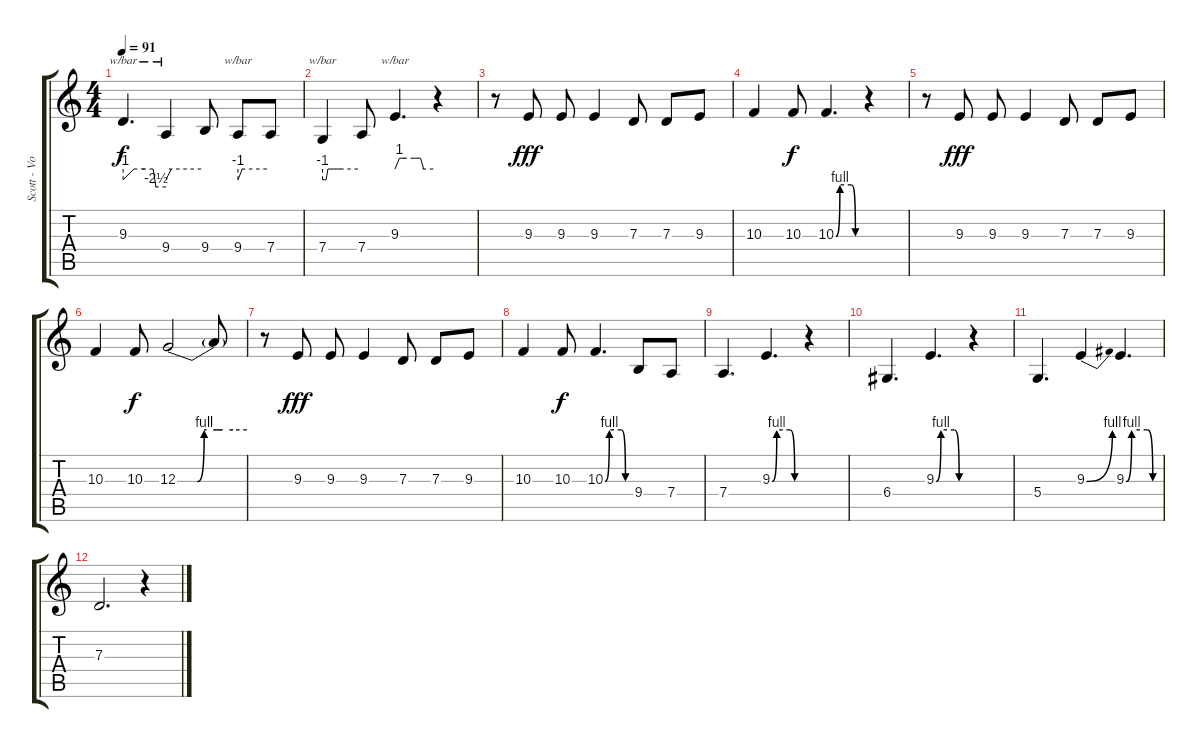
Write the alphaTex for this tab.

\track ("Scott - Voz" "Scott - Vo") {instrument lead2sawtooth}
\staff {score tabs}
\tuning (E4 B3 G3 D3 A2 E2) {hide}
\ts (4 4)
\tempo 91
\clef g2
\ks c
9.3.4{d tbe (custom default 0 -4 15 0 30 0 42 0 46 -10 60 -10) dy f} 9.4.4{tbe (custom default 0 -4 9 0 60 0)} 9.4.8 9.4.8{tbe (custom default 0 -4 9 0 60 0)} 7.4.8 |
7.4.4{tbe (custom default 0 -4 6 -4 9 0 11 0 19 0 30 0 60 0)} 7.4.8 9.3.4{d tbe (custom default 0 0 7 4 15 4 30 4 40 4 45 0 60 0)} r.4 |
r.8 9.3.8{dy fff} 9.3.8 9.3.4 7.3.8 7.3.8 9.3.8 |
10.3.4 10.3.8{dy f} 10.3{be (custom 0 0 10 4 38 4 48 0 60 0)}.4{d} r.4 |
r.8 9.3.8{dy fff} 9.3.8 9.3.4 7.3.8 7.3.8 9.3.8 |
10.3.4 10.3.8{dy f} 12.3{be (custom 0 0 17 0 23 4 25 4 34 4 39 4 48 4 60 4)}.2 12.3{t}.8 |
r.8 9.3.8{dy fff} 9.3.8 9.3.4 7.3.8 7.3.8 9.3.8 |
10.3.4 10.3.8{dy f} 10.3{be (custom 0 0 10 4 38 4 48 0 60 0)}.4{d} 9.4.8 7.4.8 |
7.4.4{d} 9.3{be (custom 0 0 10 4 38 4 48 0 60 0)}.4{d} r.4 |
6.4.4{d} 9.3{be (custom 0 0 10 4 38 4 48 0 60 0)}.4{d} r.4 |
5.4.4{d} 9.3{be (bend 0 0 60 4)}.4 9.3{be (custom 0 0 10 4 38 4 48 0 60 0)}.4{d} |
7.3.2{d} r.4
